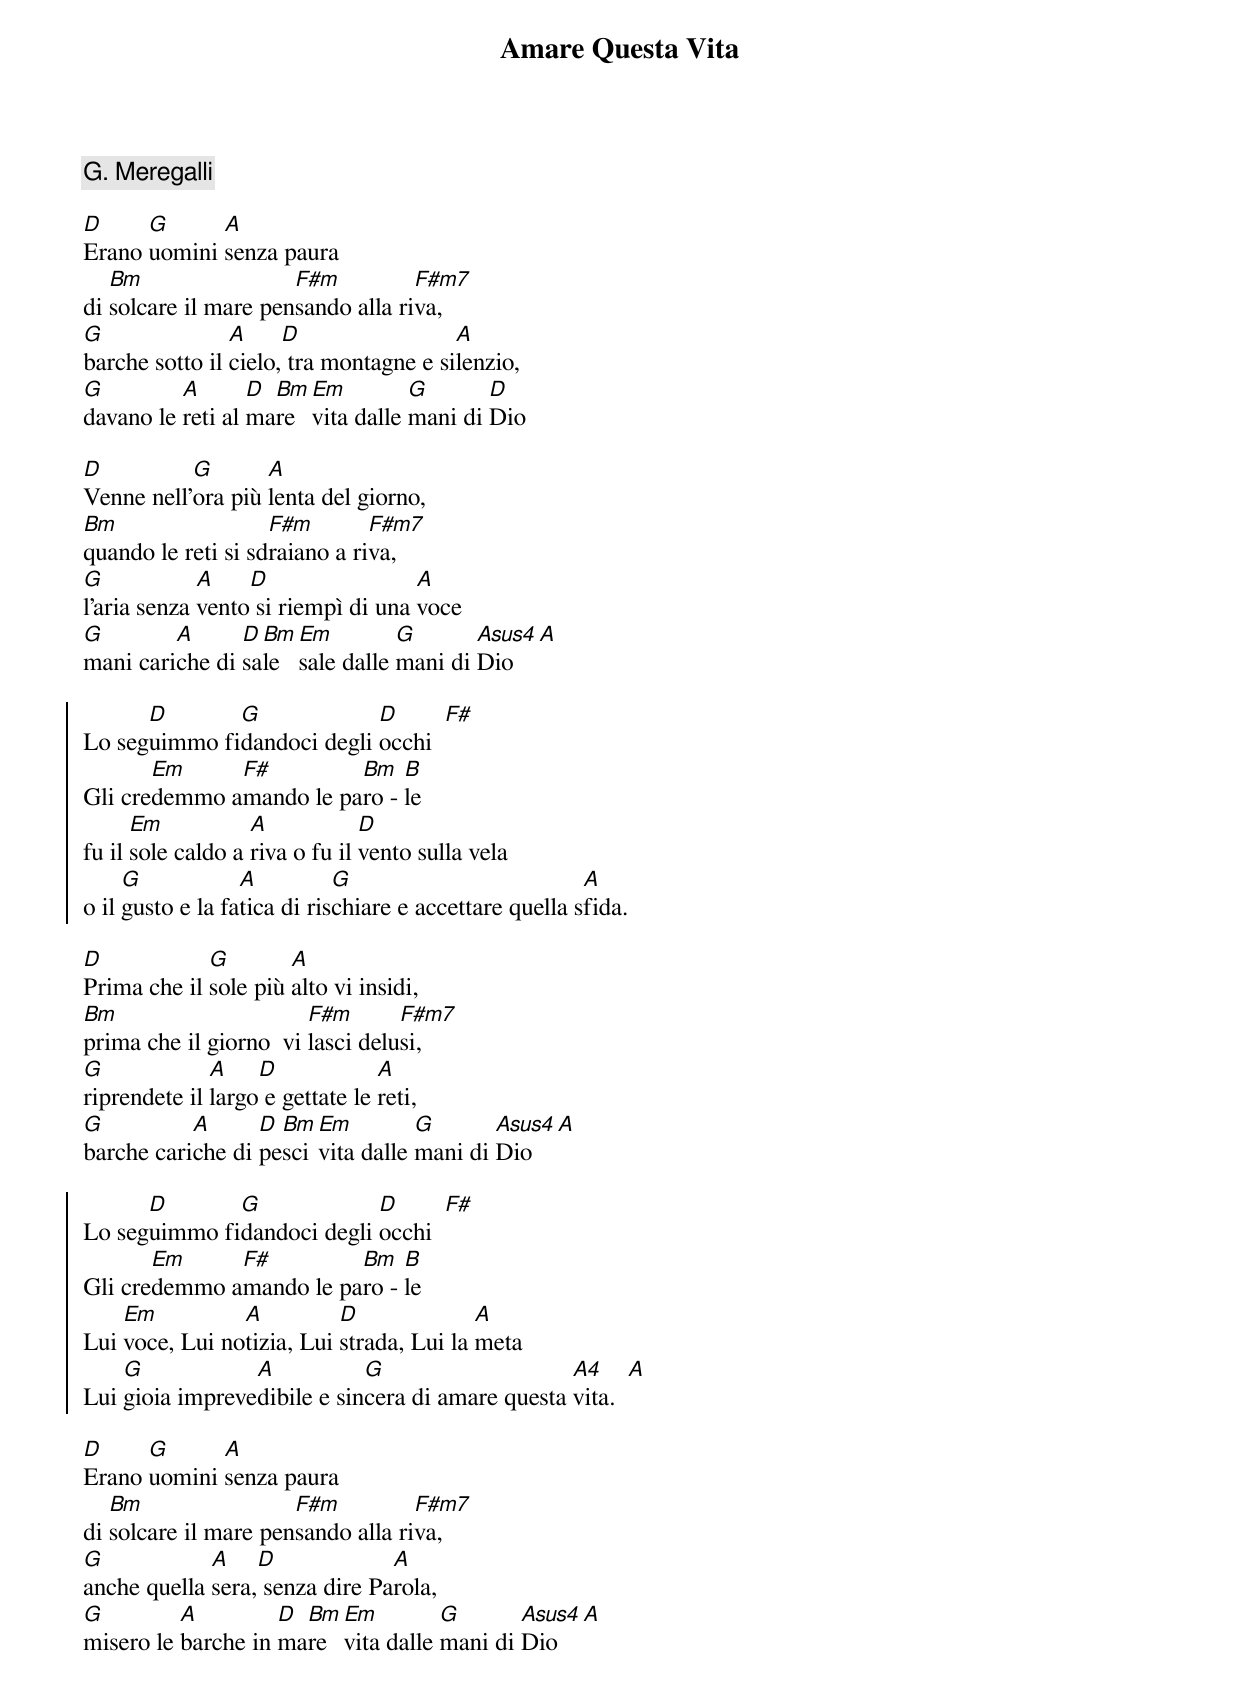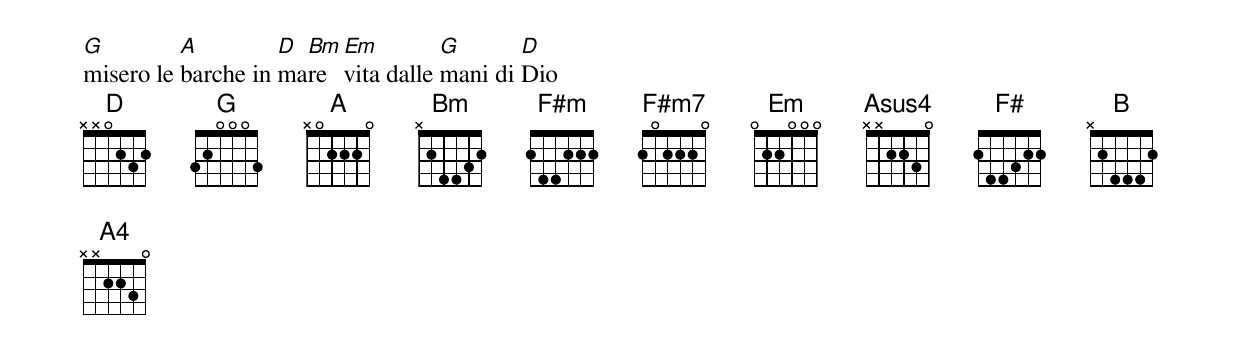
{title:Amare Questa Vita}
{c:G. Meregalli}

[D]Erano [G]uomini [A]senza paura
di [Bm]solcare il mare pen[F#m]sando alla ri[F#m7]va,
[G]barche sotto il [A]cielo,[D] tra montagne e si[A]lenzio,
[G]davano le [A]reti al [D]ma[Bm]re [Em]vita dalle [G]mani di [D]Dio

[D]Venne nell’[G]ora più [A]lenta del giorno,
[Bm]quando le reti si sd[F#m]raiano a ri[F#m7]va,
[G]l’aria senza [A]vento[D] si riempì di una [A]voce
[G]mani cari[A]che di [D]sa[Bm]le [Em]sale dalle [G]mani di [Asus4]Dio  [A]

{soc}
Lo seg[D]uimmo fi[G ]dandoci degli [D]occhi  [F#]
Gli cre[Em]demmo a[F#]mando le pa[Bm]ro - [B]le
fu il [Em]sole caldo a [A]riva o fu il [D]vento sulla vela
o il [G]gusto e la fa[A]tica di ris[G]chiare e accettare quella s[A]fida.
{eoc}

[D]Prima che il [G]sole più [A]alto vi insidi,
[Bm]prima che il giorno  vi [F#m]lasci delu[F#m7]si,
[G]riprendete il [A]largo[D] e gettate le [A]reti,
[G]barche cari[A]che di [D]pe[Bm]sci [Em]vita dalle [G]mani di [Asus4]Dio  [A]

{soc}
Lo seg[D]uimmo fi[G ]dandoci degli [D]occhi  [F#]
Gli cre[Em]demmo a[F#]mando le pa[Bm]ro - [B]le
Lui [Em]voce, Lui no[A]tizia, Lui [D]strada, Lui la [A]meta
Lui [G]gioia impreve[A]dibile e sin[G]cera di amare questa [A4]vita.  [A]
{eoc}

[D]Erano [G]uomini [A]senza paura
di [Bm]solcare il mare pen[F#m]sando alla ri[F#m7]va,
[G]anche quella [A]sera,[D] senza dire Pa[A]rola,
[G]misero le [A]barche in [D]ma[Bm]re [Em]vita dalle [G]mani di [Asus4]Dio  [A]
[G]misero le [A]barche in [D]ma[Bm]re [Em]vita dalle [G]mani di [D]Dio
